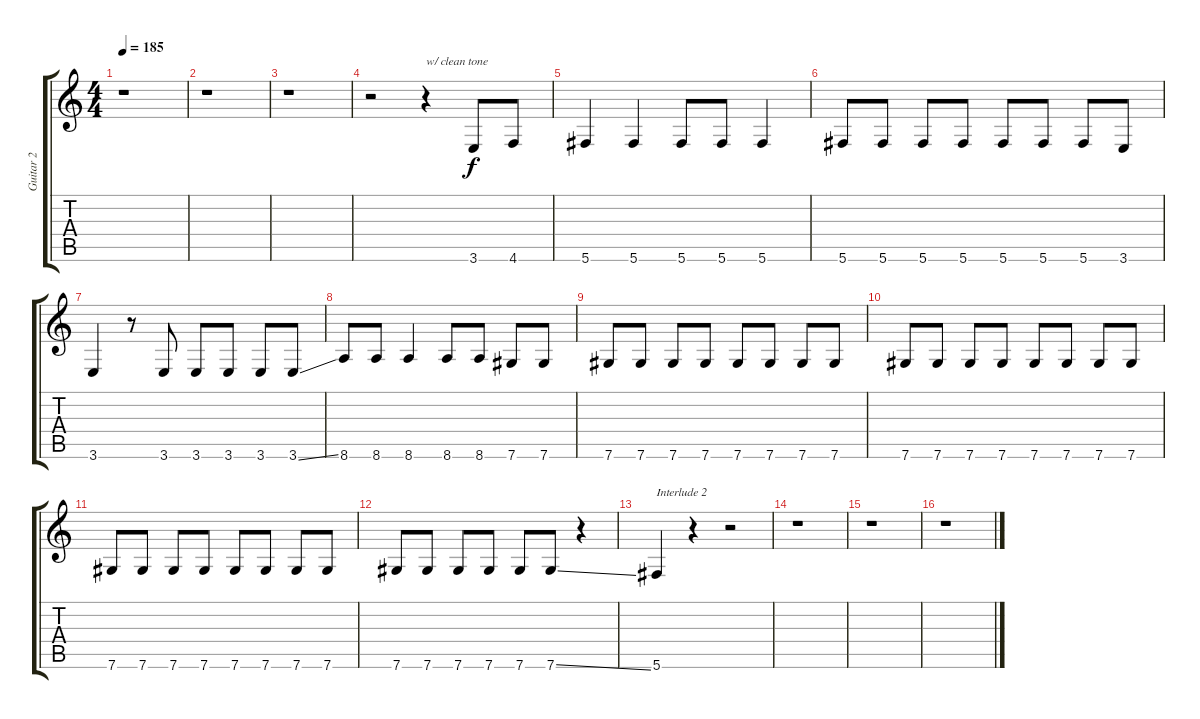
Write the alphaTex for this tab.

\track ("Guitar 2 " "Guitar 2 ") {instrument acousticguitarsteel}
\staff {score tabs}
\tuning (Eb4 Bb3 Gb3 Db3 Ab2 Db2) {hide}
\ts (4 4)
\tempo 185
\clef g2
\ks c
r.1{dy f} |
r.1 |
r.1 |
r.2 r.4{txt "w/ clean tone"} 3.6.8 4.6.8 |
5.6.4 5.6.4 5.6.8 5.6.8 5.6.4 |
5.6.8 5.6.8 5.6.8 5.6.8 5.6.8 5.6.8 5.6.8 3.6.8 |
3.6.4 r.8 3.6.8 3.6.8 3.6.8 3.6.8 3.6{ss}.8 |
8.6.8 8.6.8 8.6.4 8.6.8 8.6.8 7.6.8 7.6.8 |
7.6.8 7.6.8 7.6.8 7.6.8 7.6.8 7.6.8 7.6.8 7.6.8 |
7.6.8 7.6.8 7.6.8 7.6.8 7.6.8 7.6.8 7.6.8 7.6.8 |
7.6.8 7.6.8 7.6.8 7.6.8 7.6.8 7.6.8 7.6.8 7.6.8 |
7.6.8 7.6.8 7.6.8 7.6.8 7.6.8 7.6{ss}.8 r.4 |
5.6.4{txt "Interlude 2"} r.4 r.2 |
r.1 |
r.1 |
r.1
